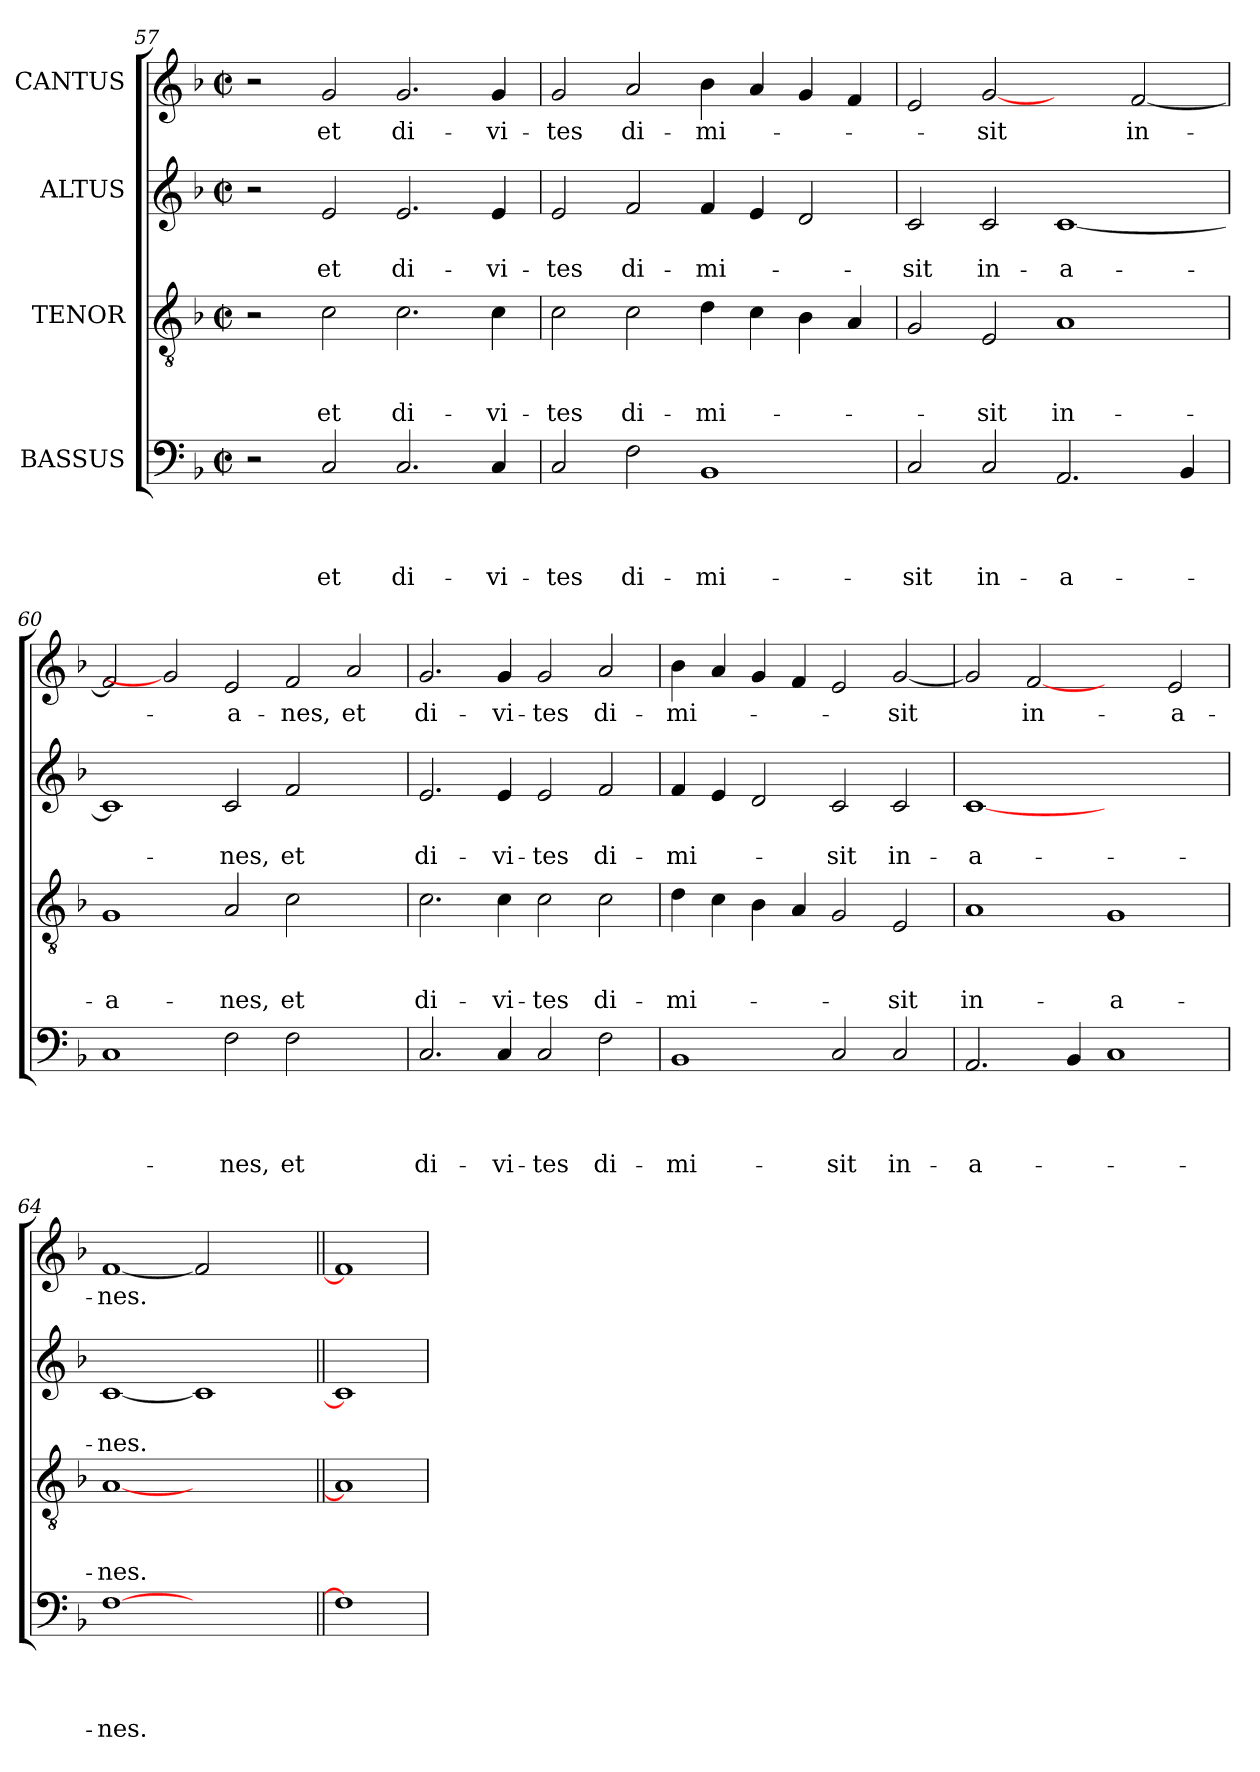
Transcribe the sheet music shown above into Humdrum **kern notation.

**kern	**text	**text	**text	**text	**kern	**text	**text	**text	**kern	**text	**text	**kern	**text
*part4	*part4	*part4	*part4	*part4	*part3	*part3	*part3	*part3	*part2	*part2	*part2	*part1	*part1
*staff4	*staff4	*staff4	*staff4	*staff4	*staff3	*staff3	*staff3	*staff3	*staff2	*staff2	*staff2	*staff1	*staff1
*I"BASSUS	*	*	*	*	*I"TENOR	*	*	*	*I"ALTUS	*	*	*I"CANTUS	*
*clefF4	*	*	*	*	*clefGv2	*	*	*	*clefG2	*	*	*clefG2	*
*k[b-]	*	*	*	*	*k[b-]	*	*	*	*k[b-]	*	*	*k[b-]	*
*F:	*	*	*	*	*F:	*	*	*	*F:	*	*	*F:	*
*M2/2	*	*	*	*	*M2/2	*	*	*	*M2/2	*	*	*M2/2	*
*met(c|)	*	*	*	*	*met(c|)	*	*	*	*met(c|)	*	*	*met(c|)	*
=57	=57	=57	=57	=57	=57	=57	=57	=57	=57	=57	=57	=57	=57
2r	.	.	.	.	2r	.	.	.	2r	.	.	2r	.
!	!	!	!	!LO:LY:b	!	!	!	!LO:LY:b	!	!	!LO:LY:b	!	!LO:LY:b
2C/	.	.	.	et	2c\	.	.	et	2e/	.	et	2g/	et
!	!	!	!	!LO:LY:b	!	!	!	!LO:LY:b	!	!	!LO:LY:b	!	!LO:LY:b
2.C/	.	.	.	di-	2.c\	.	.	di-	2.e/	.	di-	2.g/	di-
!	!	!	!	!LO:LY:b	!	!	!	!LO:LY:b	!	!	!LO:LY:b	!	!LO:LY:b
4C/	.	.	.	-vi-	4c\	.	.	-vi-	4e/	.	-vi-	4g/	-vi-
=58	=58	=58	=58	=58	=58	=58	=58	=58	=58	=58	=58	=58	=58
!	!	!	!	!LO:LY:b	!	!	!	!LO:LY:b	!	!	!LO:LY:b	!	!LO:LY:b
2C/	.	.	.	-tes	2c\	.	.	-tes	2e/	.	-tes	2g/	-tes
!	!	!	!	!LO:LY:b	!	!	!	!LO:LY:b	!	!	!LO:LY:b	!	!LO:LY:b
2F\	.	.	.	di-	2c\	.	.	di-	2f/	.	di-	2a/	di-
!	!	!	!	!LO:LY:b	!	!	!	!LO:LY:b	!	!	!LO:LY:b	!	!LO:LY:b
1BB-	.	.	.	-mi-	4d\	.	.	-mi-	4f/	.	-mi-	4b-\	-mi-
.	.	.	.	.	4c\	.	.	.	4e/	.	.	4a/	.
.	.	.	.	.	4B-\	.	.	.	2d/	.	.	4g/	.
.	.	.	.	.	4A/	.	.	.	.	.	.	4f/	.
=59	=59	=59	=59	=59	=59	=59	=59	=59	=59	=59	=59	=59	=59
!	!	!	!	!LO:LY:b	!	!	!	!	!	!	!LO:LY:b	!	!
2C/	.	.	.	-sit	2G/	.	.	.	2c/	.	-sit	2e/	.
!	!	!	!	!LO:LY:b	!	!	!	!LO:LY:b	!	!	!LO:LY:b	!	!LO:LY:b
2C/	.	.	.	in-	2E/	.	.	-sit	2c/	.	in-	[2g	-sit
!	!	!	!	!LO:LY:b	!	!	!	!LO:LY:b	!	!	!LO:LY:b	!	!
2.AA/	.	.	.	-a-	1A	.	.	in-	[>1c	.	-a-	2ryy	.
!	!	!	!	!	!	!	!	!	!	!	!	!	!LO:LY:b
.	.	.	.	.	.	.	.	.	.	.	.	[>2f/	in-
4BB-/	.	.	.	.	.	.	.	.	.	.	.	.	.
!!LO:PB:g=z
=60	=60	=60	=60	=60	=60	=60	=60	=60	=60	=60	=60	=60	=60
!	!	!	!	!	!	!	!	!LO:LY:b	!	!	!	!	!
1C	.	.	.	.	1G	.	.	-a-	1c]	.	.	2f/]	.
.	.	.	.	.	.	.	.	.	.	.	.	2g]	.
!	!	!	!	!LO:LY:b	!	!	!	!LO:LY:b	!	!	!LO:LY:b	!	!LO:LY:b
2F\	.	.	.	-nes,	2A/	.	.	-nes,	2c/	.	-nes,	2e/	-a-
!	!	!	!	!LO:LY:b	!	!	!	!LO:LY:b	!	!	!LO:LY:b	!	!LO:LY:b
2F\	.	.	.	et	2c\	.	.	et	2f/	.	et	2f/	-nes,
!	!	!	!	!	!	!	!	!	!	!	!	!	!LO:LY:b
2ryy	.	.	.	.	2ryy	.	.	.	2ryy	.	.	2a/	et
=61	=61	=61	=61	=61	=61	=61	=61	=61	=61	=61	=61	=61	=61
!	!	!	!	!LO:LY:b	!	!	!	!LO:LY:b	!	!	!LO:LY:b	!	!LO:LY:b
2.C/	.	.	.	di-	2.c\	.	.	di-	2.e/	.	di-	2.g/	di-
!	!	!	!	!LO:LY:b	!	!	!	!LO:LY:b	!	!	!LO:LY:b	!	!LO:LY:b
4C/	.	.	.	-vi-	4c\	.	.	-vi-	4e/	.	-vi-	4g/	-vi-
!	!	!	!	!LO:LY:b	!	!	!	!LO:LY:b	!	!	!LO:LY:b	!	!LO:LY:b
2C/	.	.	.	-tes	2c\	.	.	-tes	2e/	.	-tes	2g/	-tes
!	!	!	!	!LO:LY:b	!	!	!	!LO:LY:b	!	!	!LO:LY:b	!	!LO:LY:b
2F\	.	.	.	di-	2c\	.	.	di-	2f/	.	di-	2a/	di-
=62	=62	=62	=62	=62	=62	=62	=62	=62	=62	=62	=62	=62	=62
!	!	!	!	!LO:LY:b	!	!	!	!LO:LY:b	!	!	!LO:LY:b	!	!LO:LY:b
1BB-	.	.	.	-mi-	4d\	.	.	-mi-	4f/	.	-mi-	4b-\	-mi-
.	.	.	.	.	4c\	.	.	.	4e/	.	.	4a/	.
.	.	.	.	.	4B-\	.	.	.	2d/	.	.	4g/	.
.	.	.	.	.	4A/	.	.	.	.	.	.	4f/	.
!	!	!	!	!LO:LY:b	!	!	!	!	!	!	!LO:LY:b	!	!
2C/	.	.	.	-sit	2G/	.	.	.	2c/	.	-sit	2e/	.
!	!	!	!	!LO:LY:b	!	!	!	!LO:LY:b	!	!	!LO:LY:b	!	!LO:LY:b
2C/	.	.	.	in-	2E/	.	.	-sit	2c/	.	in-	[<2g/	-sit
=63	=63	=63	=63	=63	=63	=63	=63	=63	=63	=63	=63	=63	=63
!	!	!	!	!LO:LY:b	!	!	!	!LO:LY:b	!	!	!LO:LY:b	!	!
2.AA/	.	.	.	-a-	1A	.	.	in-	[1c	.	-a-	2g/]	.
!	!	!	!	!	!	!	!	!	!	!	!	!	!LO:LY:b
.	.	.	.	.	.	.	.	.	.	.	.	[2f	in-
4BB-/	.	.	.	.	.	.	.	.	.	.	.	.	.
!	!	!	!	!	!	!	!	!LO:LY:b	!	!	!	!	!
1C	.	.	.	.	1G	.	.	-a-	1ryy	.	.	2ryy	.
!	!	!	!	!	!	!	!	!	!	!	!	!	!LO:LY:b
.	.	.	.	.	.	.	.	.	.	.	.	2e/	-a-
=64	=64	=64	=64	=64	=64	=64	=64	=64	=64	=64	=64	=64	=64
!	!	!	!	!LO:LY:b	!	!	!	!LO:LY:b	!	!	!LO:LY:b	!	!LO:LY:b
[1F	.	.	.	-nes.	[1A	.	.	-nes.	[1c	.	-nes.	[1f	-nes.
1ryy	.	.	.	.	1ryy	.	.	.	1c]	.	.	2f]	.
.	.	.	.	.	.	.	.	.	.	.	.	2ryy	.
=65||	=65||	=65||	=65||	=65||	=65||	=65||	=65||	=65||	=65||	=65||	=65||	=65||	=65||
1F]	.	.	.	.	1A]	.	.	.	1c]	.	.	1f]	.
=	=	=	=	=	=	=	=	=	=	=	=	=	=
*-	*-	*-	*-	*-	*-	*-	*-	*-	*-	*-	*-	*-	*-
